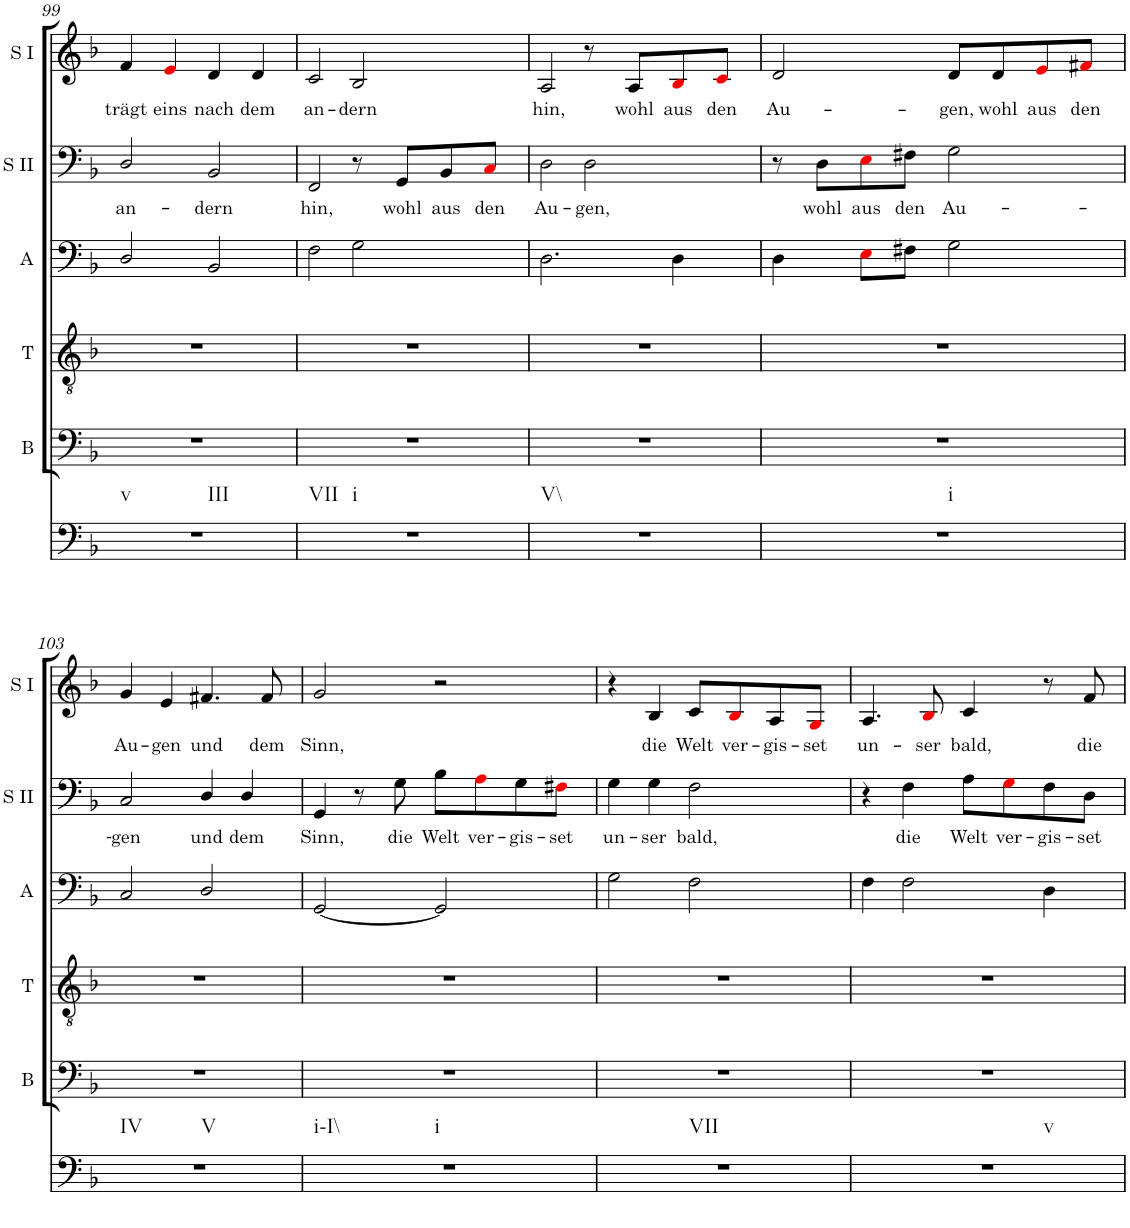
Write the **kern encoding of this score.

**kern	**kern	**kern	**kern	**kern	**text	**kern	**text
*part6	*part5	*part4	*part3	*part2	*part2	*part1	*part1
*staff6	*staff5	*staff4	*staff3	*staff2	*staff2	*staff1	*staff1
*I"Continuo	*I"Bass	*I"Tenor	*I"Alto	*I"Soprano II	*	*I"Soprano I	*
*	*I'B	*I'T	*I'A	*I'S II	*	*I'S I	*
!!LO:PB:g=z
*clefF4	*clefF4	*clefF4	*clefF4	*clefGv2	*	*clefG2	*
*k[b-]	*k[b-]	*k[b-]	*k[b-]	*k[b-]	*	*k[b-]	*
*M4/4	*M4/4	*M4/4	*M4/4	*M4/4	*	*M4/4	*
=99	=99	=99	=99	=99	=99	=99	=99
!LO:TX:b:t=v	!	!	!	!	!	!	!
!LO:TX:b:t=III	!	!	!	!	!	!	!
!	!	!	!	!	!LO:LY:b	!	!LO:LY:b
1r	1r	1r	2D/	2D/	an-	4f/	trägt
!	!	!	!	!	!	!	!LO:LY:b
.	.	.	.	.	.	4ei/	eins
!	!	!	!	!	!LO:LY:b	!	!LO:LY:b
.	.	.	2BB-/	2BB-/	dern	4d/	nach
!	!	!	!	!	!	!	!LO:LY:b
.	.	.	.	.	.	4d/	dem
=100	=100	=100	=100	=100	=100	=100	=100
!LO:TX:b:t=VII	!	!	!	!	!	!	!
!LO:TX:b:t=i	!	!	!	!	!	!	!
!	!	!	!	!	!LO:LY:b	!	!LO:LY:b
1r	1r	1r	2F\	2FF/	hin,	2c/	an-
!	!	!	!	!	!	!	!LO:LY:b
.	.	.	2G\	8r	.	2B-/	dern
!	!	!	!	!	!LO:LY:b	!	!
.	.	.	.	8GG/L	wohl	.	.
!	!	!	!	!	!LO:LY:b	!	!
.	.	.	.	8BB-/	aus	.	.
!	!	!	!	!	!LO:LY:b	!	!
.	.	.	.	8Ci/J	den	.	.
=101	=101	=101	=101	=101	=101	=101	=101
!LO:TX:b:t=V\\	!	!	!	!	!	!	!
!	!	!	!	!	!LO:LY:b	!	!LO:LY:b
1r	1r	1r	2.D\	2D\	Au-	2A/	hin,
!	!	!	!	!	!LO:LY:b	!	!
.	.	.	.	2D\	gen,	8r	.
!	!	!	!	!	!	!	!LO:LY:b
.	.	.	.	.	.	8A/L	wohl
!	!	!	!	!	!	!	!LO:LY:b
.	.	.	4D\	.	.	8B-i/	aus
!	!	!	!	!	!	!	!LO:LY:b
.	.	.	.	.	.	8ci/J	den
=102	=102	=102	=102	=102	=102	=102	=102
!LO:TX:b:t=i	!	!	!	!	!	!	!
!	!	!	!	!	!	!	!LO:LY:b
1r	1r	1r	4D\	8r	.	2d/	Au-
!	!	!	!	!	!LO:LY:b	!	!
.	.	.	.	8D\L	wohl	.	.
!	!	!	!	!	!LO:LY:b	!	!
.	.	.	8Ei\L	8Ei\	aus	.	.
!	!	!	!	!	!LO:LY:b	!	!
.	.	.	8F#X\J	8F#X\J	den	.	.
!	!	!	!	!	!LO:LY:b	!	!LO:LY:b
.	.	.	2G\	2G\	Au-	8d/L	gen,
!	!	!	!	!	!	!	!LO:LY:b
.	.	.	.	.	.	8d/	wohl
!	!	!	!	!	!	!	!LO:LY:b
.	.	.	.	.	.	8ei/	aus
!	!	!	!	!	!	!	!LO:LY:b
.	.	.	.	.	.	8f#Xi/J	den
!!LO:LB:g=z
=103	=103	=103	=103	=103	=103	=103	=103
!LO:TX:b:t=IV	!	!	!	!	!	!	!
!LO:TX:b:t=V	!	!	!	!	!	!	!
!	!	!	!	!	!LO:LY:b	!	!LO:LY:b
1r	1r	1r	2C/	2C/	gen	4g/	Au-
!	!	!	!	!	!	!	!LO:LY:b
.	.	.	.	.	.	4e/	gen
!	!	!	!	!	!LO:LY:b	!	!LO:LY:b
.	.	.	2D/	4D/	und	4.f#X/	und
!	!	!	!	!	!LO:LY:b	!	!
.	.	.	.	4D/	dem	.	.
!	!	!	!	!	!	!	!LO:LY:b
.	.	.	.	.	.	8f#/	dem
=104	=104	=104	=104	=104	=104	=104	=104
!LO:TX:b:t=i\\-I\\	!	!	!	!	!	!	!
!LO:TX:b:t=i	!	!	!	!	!	!	!
!	!	!	!	!	!LO:LY:b	!	!LO:LY:b
1r	1r	1r	[2GG/	4GG/	Sinn,	2g/	Sinn,
.	.	.	.	8r	.	.	.
!	!	!	!	!	!LO:LY:b	!	!
.	.	.	.	8G\	die	.	.
!	!	!	!	!	!LO:LY:b	!	!
.	.	.	2GG/]	8B-\L	Welt	2r	.
!	!	!	!	!	!LO:LY:b	!	!
.	.	.	.	8Ai\	ver-	.	.
!	!	!	!	!	!LO:LY:b	!	!
.	.	.	.	8G\	gis-	.	.
!	!	!	!	!	!LO:LY:b	!	!
.	.	.	.	8F#Xi\J	set	.	.
=105	=105	=105	=105	=105	=105	=105	=105
!LO:TX:b:t=VII	!	!	!	!	!	!	!
!	!	!	!	!	!LO:LY:b	!	!
1r	1r	1r	2G\	4G\	un-	4r	.
!	!	!	!	!	!LO:LY:b	!	!LO:LY:b
.	.	.	.	4G\	ser	4B-/	die
!	!	!	!	!	!LO:LY:b	!	!LO:LY:b
.	.	.	2F\	2F\	bald,	8c/L	Welt
!	!	!	!	!	!	!	!LO:LY:b
.	.	.	.	.	.	8B-i/	ver-
!	!	!	!	!	!	!	!LO:LY:b
.	.	.	.	.	.	8A/	gis-
!	!	!	!	!	!	!	!LO:LY:b
.	.	.	.	.	.	8Gi/J	set
=106	=106	=106	=106	=106	=106	=106	=106
!LO:TX:b:t=v	!	!	!	!	!	!	!
!	!	!	!	!	!	!	!LO:LY:b
1r	1r	1r	4F\	4r	.	4.A/	un-
!	!	!	!	!	!LO:LY:b	!	!
.	.	.	2F\	4F\	die	.	.
!	!	!	!	!	!	!	!LO:LY:b
.	.	.	.	.	.	8B-i/	ser
!	!	!	!	!	!LO:LY:b	!	!LO:LY:b
.	.	.	.	8A\L	Welt	4c/	bald,
!	!	!	!	!	!LO:LY:b	!	!
.	.	.	.	8Gi\	ver-	.	.
!	!	!	!	!	!LO:LY:b	!	!
.	.	.	4D\	8F\	gis-	8r	.
!	!	!	!	!	!LO:LY:b	!	!LO:LY:b
.	.	.	.	8D\J	set	8f/	die
=	=	=	=	=	=	=	=
*-	*-	*-	*-	*-	*-	*-	*-
